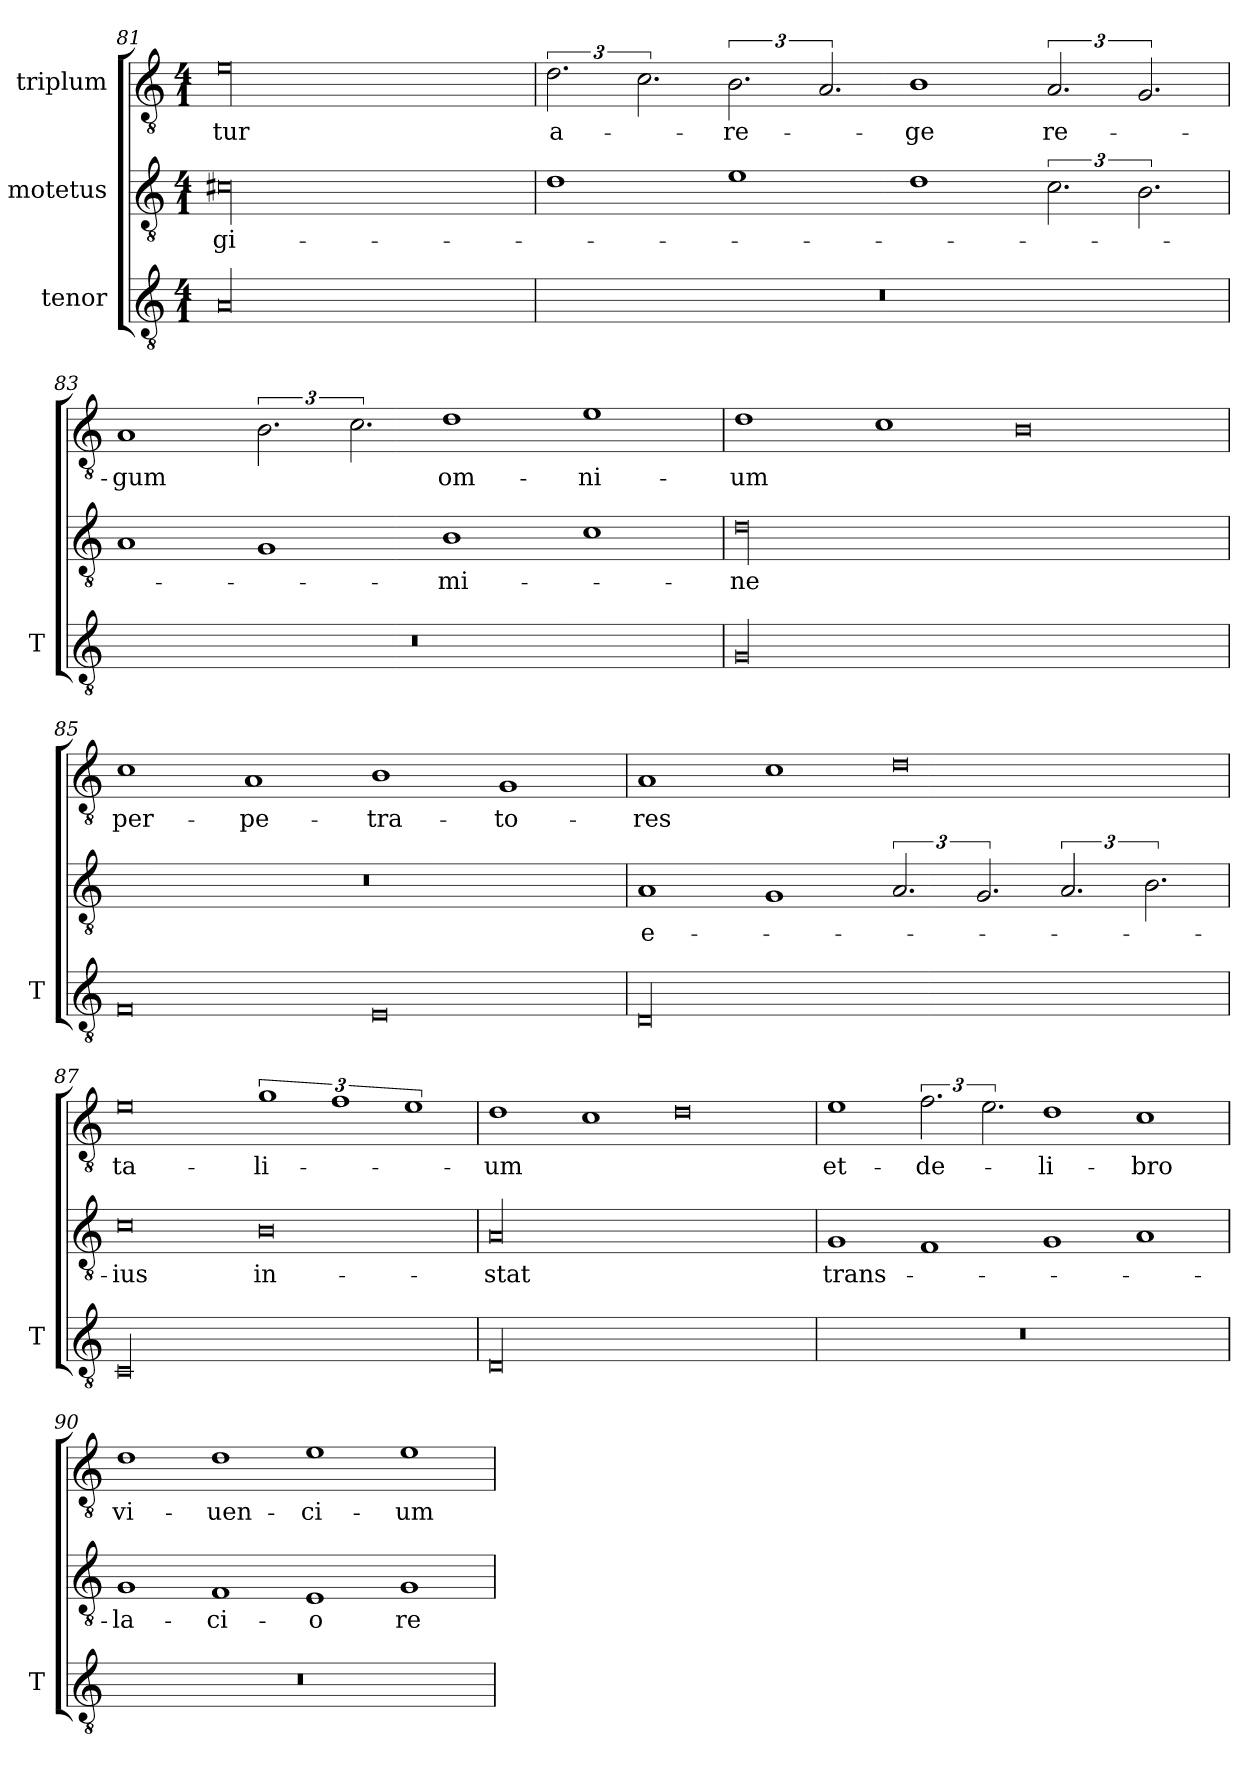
**kern	**kern	**text	**kern	**text
*part3	*part2	*part2	*part1	*part1
*staff3	*staff2	*staff2	*staff1	*staff1
*I"tenor	*I"motetus	*	*I"triplum	*
*I'T	*	*	*	*
*clefGv2	*clefGv2	*	*clefGv2	*
*k[]	*k[]	*	*k[]	*
*C:	*C:	*	*C:	*
*M4/1	*M4/1	*	*M4/1	*
=81	=81	=81	=81	=81
00A/	00c#X\	-gi-	00e\	-tur
=82	=82	=82	=82	=82
00r	1d\	.	3.d\	a-
.	.	.	3.c\	.
.	1e\	.	3.B\	re-
.	.	.	3.A/	.
.	1d\	.	1B\	-ge
.	3.c\	.	3.A/	re-
.	3.B\	.	3.G/	.
=83	=83	=83	=83	=83
00r	1A/	.	1A/	-gum
.	1G/	.	3.B\	.
.	.	.	3.c\	.
.	1B\	-mi-	1d\	om-
.	1c\	.	1e\	-ni-
!!LO:LB:g=z
=84	=84	=84	=84	=84
00G/	00d\	-ne	1d\	-um
.	.	.	1c\	.
.	.	.	0B\	.
=85	=85	=85	=85	=85
0F/	00r	.	1c\	per-
.	.	.	1A/	-pe-
0E/	.	.	1B\	-tra-
.	.	.	1G/	-to-
=86	=86	=86	=86	=86
00D/	1A/	e-	1A/	-res
.	1G/	.	1c\	.
.	3.A/	.	0d\	.
.	3.G/	.	.	.
.	3.A/	.	.	.
.	3.B\	.	.	.
=87	=87	=87	=87	=87
00C/	0c\	-ius	0e\	ta-
.	0B\	in-	3%2g\	-li-
.	.	.	3%2f\	.
.	.	.	3%2e\	.
!!LO:LB:g=z
=88	=88	=88	=88	=88
00D/	00A/	-stat	1d\	-um
.	.	.	1c\	.
.	.	.	0d\	.
=89	=89	=89	=89	=89
00r	1G/	trans-	1e\	et-
.	1F/	.	3.f\	de-
.	.	.	3.e\	.
.	1G/	.	1d\	li-
.	1A/	.	1c\	-bro
=90	=90	=90	=90	=90
00r	1G/	-la-	1d\	vi-
.	1F/	-ci-	1d\	-uen-
.	1E/	-o	1e\	-ci-
.	1G/	re-	1e\	-um
=	=	=	=	=
*-	*-	*-	*-	*-
